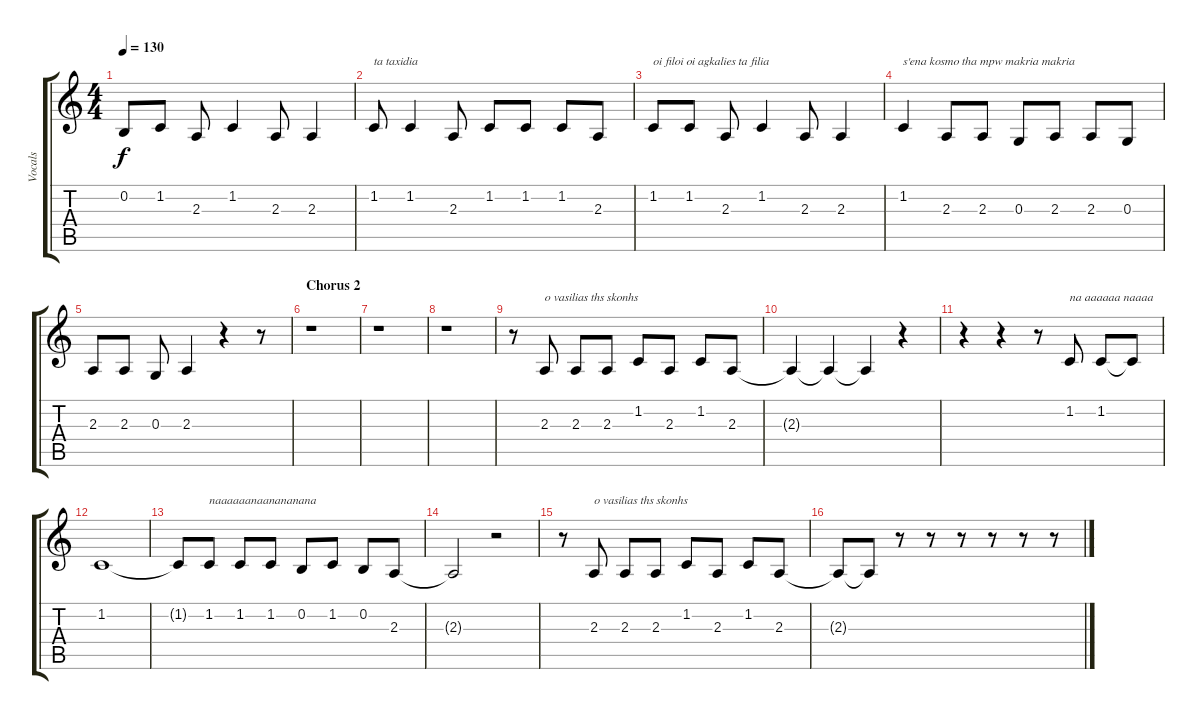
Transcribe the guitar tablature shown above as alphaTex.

\track ("Vocals" "Vocals") {instrument accordion}
\staff {score tabs}
\tuning (E4 B3 G3 D3 A2 E2) {hide}
\ts (4 4)
\tempo 130
\clef g2
\ks c
0.2.8{dy f} 1.2.8 2.3.8 1.2.4 2.3.8 2.3.4 |
1.2.8{txt "ta taxidia"} 1.2.4 2.3.8 1.2.8 1.2.8 1.2.8 2.3.8 |
1.2.8{txt "oi filoi oi agkalies ta filia"} 1.2.8 2.3.8 1.2.4 2.3.8 2.3.4 |
1.2.4{txt "s'ena kosmo tha mpw makria makria"} 2.3.8 2.3.8 0.3.8 2.3.8 2.3.8 0.3.8 |
2.3.8 2.3.8 0.3.8 2.3.4 r.4 r.8 |
\section ("" "Chorus 2")
r.1 |
r.1 |
r.1 |
r.8 2.3.8{txt "o vasilias ths skonhs"} 2.3.8 2.3.8 1.2.8 2.3.8 1.2.8 2.3.8 |
2.3{t}.4 2.3{t}.4 2.3{t}.4 r.4 |
r.4 r.4 r.8 1.2.8{txt "na aaaaaa naaaa"} 1.2.8 1.2{t}.8 |
1.2.1 |
1.2{t}.8 1.2.8{txt "naaaaaanaanananana"} 1.2.8 1.2.8 0.2.8 1.2.8 0.2.8 2.3.8 |
2.3{t}.2 r.2 |
r.8 2.3.8{txt "o vasilias ths skonhs"} 2.3.8 2.3.8 1.2.8 2.3.8 1.2.8 2.3.8 |
2.3{t}.8 2.3{t}.8 r.8 r.8 r.8 r.8 r.8 r.8
